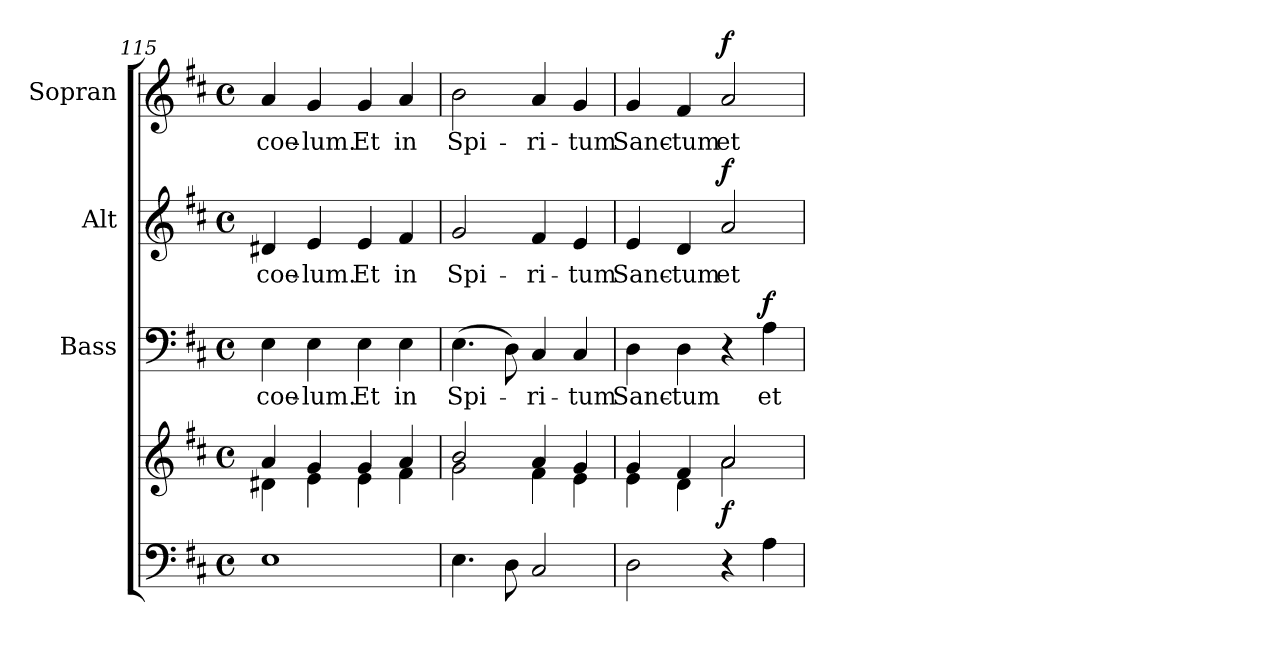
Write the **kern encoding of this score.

**kern	**kern	**dynam	**kern	**text	**dynam	**kern	**text	**dynam	**kern	**text	**dynam
*part4	*part4	*part4	*part3	*part3	*part3	*part2	*part2	*part2	*part1	*part1	*part1
*staff5	*staff4	*staff4/5	*staff3	*staff3	*staff3	*staff2	*staff2	*staff2	*staff1	*staff1	*staff1
*	*	*	*I"Bass	*	*	*I"Alt	*	*	*I"Sopran	*	*
*	*	*	*I'B.	*	*	*I'A.	*	*	*I'S.	*	*
*clefF4	*clefG2	*	*clefF4	*	*	*clefG2	*	*	*clefG2	*	*
*k[f#c#]	*k[f#c#]	*	*k[f#c#]	*	*	*k[f#c#]	*	*	*k[f#c#]	*	*
*D:	*D:	*	*D:	*	*	*D:	*	*	*D:	*	*
*M4/4	*M4/4	*	*M4/4	*	*	*M4/4	*	*	*M4/4	*	*
*met(c)	*met(c)	*	*met(c)	*	*	*met(c)	*	*	*met(c)	*	*
=115	=115	=115	=115	=115	=115	=115	=115	=115	=115	=115	=115
*	*^	*	*	*	*	*	*	*	*	*	*
!	!	!	!	!	!LO:LY:b	!	!	!LO:LY:b	!	!	!LO:LY:b	!
1E	4a/	4d#X\	.	4E\	coe-	.	4d#X/	coe-	.	4a/	coe-	.
!	!	!	!	!	!LO:LY:b	!	!	!LO:LY:b	!	!	!LO:LY:b	!
.	4g/	4e\	.	4E\	-lum.	.	4e/	-lum.	.	4g/	-lum.	.
!	!	!	!	!	!LO:LY:b	!	!	!LO:LY:b	!	!	!LO:LY:b	!
.	4g/	4e\	.	4E\	Et	.	4e/	Et	.	4g/	Et	.
!	!	!	!	!	!LO:LY:b	!	!	!LO:LY:b	!	!	!LO:LY:b	!
.	4a/	4f#\	.	4E\	in	.	4f#/	in	.	4a/	in	.
!!LO:LB:g=z
=116	=116	=116	=116	=116	=116	=116	=116	=116	=116	=116	=116	=116
!	!	!	!	!	!LO:LY:b	!	!	!LO:LY:b	!	!	!LO:LY:b	!
4.E\	2b/	2g\	.	(>4.E\	Spi-	.	2g/	Spi-	.	2b\	Spi-	.
8D\	.	.	.	8D\)	.	.	.	.	.	.	.	.
!	!	!	!	!	!LO:LY:b	!	!	!LO:LY:b	!	!	!LO:LY:b	!
2C#/	4a/	4f#\	.	4C#/	-ri-	.	4f#/	-ri-	.	4a/	-ri-	.
!	!	!	!	!	!LO:LY:b	!	!	!LO:LY:b	!	!	!LO:LY:b	!
.	4g/	4e\	.	4C#/	-tum	.	4e/	-tum	.	4g/	-tum	.
=117	=117	=117	=117	=117	=117	=117	=117	=117	=117	=117	=117	=117
!	!	!	!	!	!LO:LY:b	!	!	!LO:LY:b	!	!	!LO:LY:b	!
2D\	4g/	4e\	.	4D\	Sanc-	.	4e/	Sanc-	.	4g/	Sanc-	.
!	!	!	!	!	!LO:LY:b	!	!	!LO:LY:b	!	!	!LO:LY:b	!
.	4f#/	4d\	.	4D\	-tum	.	4d/	-tum	.	4f#/	-tum	.
!	!	!	!LO:DY:b	!	!	!	!	!LO:LY:b	!LO:DY:a	!	!LO:LY:b	!LO:DY:a
4r	2a/	2a\	f	4r	.	.	2a/	et	f	2a/	et	f
!	!	!	!	!	!LO:LY:b	!LO:DY:a	!	!	!	!	!	!
4A\	.	.	.	4A\	et	f	.	.	.	.	.	.
*	*v	*v	*	*	*	*	*	*	*	*	*	*
=	=	=	=	=	=	=	=	=	=	=	=
*-	*-	*-	*-	*-	*-	*-	*-	*-	*-	*-	*-
